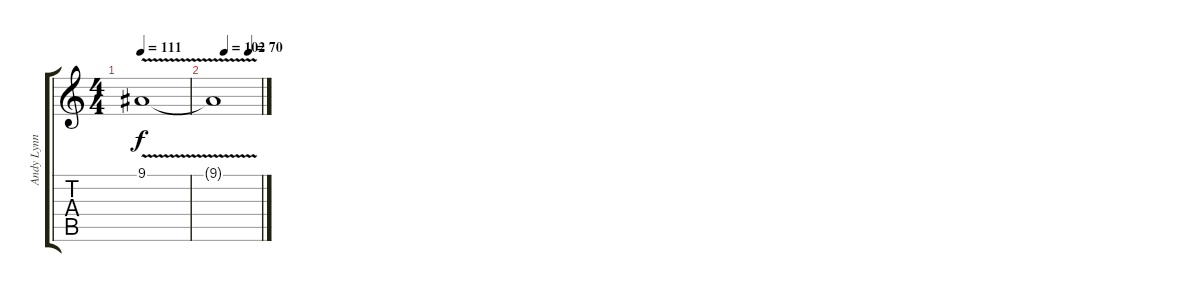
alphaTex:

\track ("Andy Lynn" "Andy Lynn") {mute instrument violin}
\staff {score tabs}
\tuning (Db4 Ab3 E3 B2 Gb2 B1) {hide}
\ts (4 4)
\tempo 111
\clef g2
\ks c
9.1{v}.1{dy f} |
\tempo (102 0.25)
\tempo (70 0.75)
9.1{t}.1
